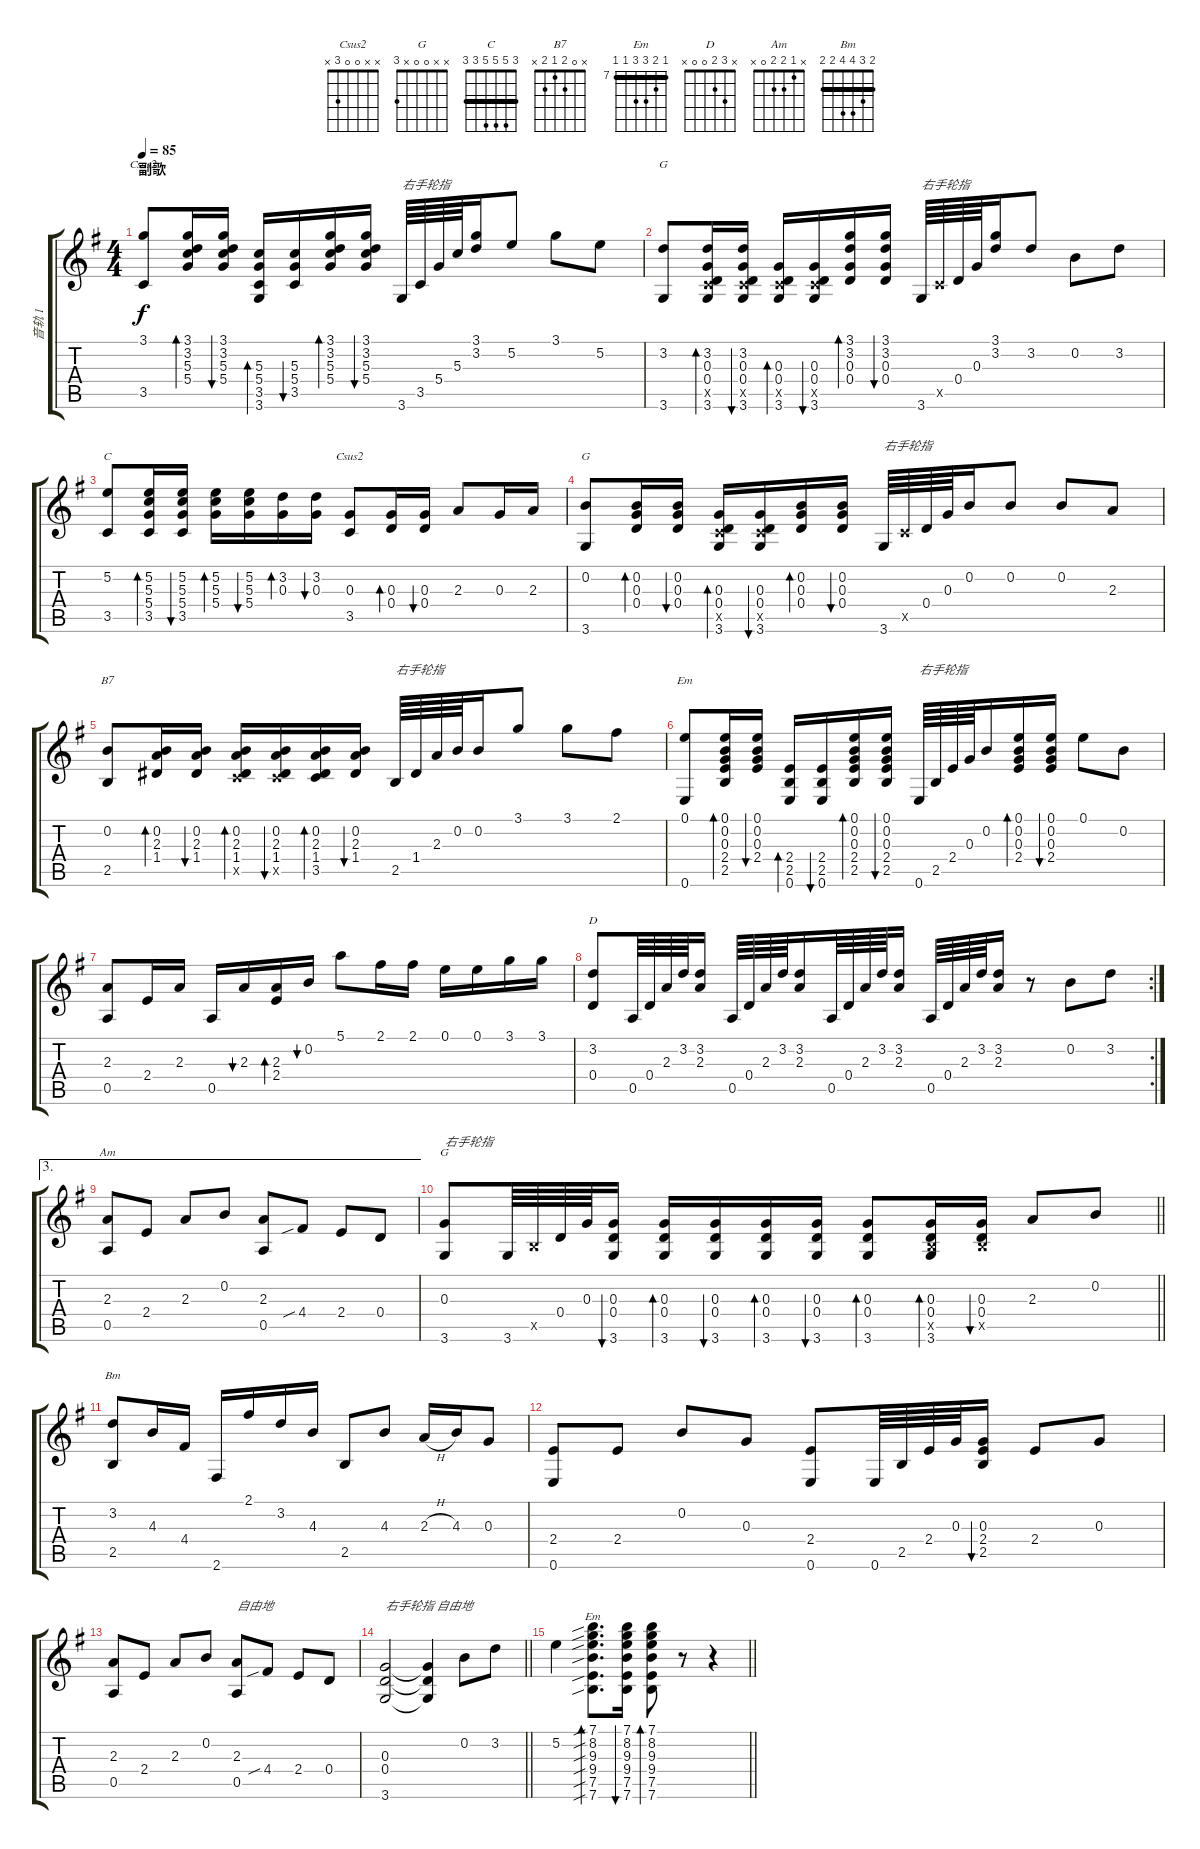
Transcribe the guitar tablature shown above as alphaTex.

\track ("音轨 1" "音轨 1") {instrument acousticguitarsteel}
\staff {score tabs}
\tuning (E4 B3 G3 D3 A2 E2) {hide}
\chord ("Csus2" 3 3 5 5 3 3) {barre 3}
\chord ("G" 3 3 0 0 x 3)
\chord ("C" 3 5 5 5 3 3) {barre 3}
\chord ("Csus2" x x 0 0 3 x)
\chord ("G" x 0 0 0 x 3)
\chord ("B7" x 0 2 1 2 x)
\chord ("Em" 0 0 0 2 2 0)
\chord ("D" x 3 2 0 0 x)
\chord ("Am" x 1 2 2 0 x)
\chord ("G" x x 0 0 x 3)
\chord ("Bm" 2 3 4 4 2 2) {barre 2}
\chord ("Em" 7 8 9 9 7 7) {firstfret 7 barre 7}
\ts (4 4)
\section ("" "副歌")
\tempo 85
\clef g2
\ks g
(3.1 3.5).8{ch "Csus2" dy f} (3.1 3.2 5.3 5.4).16{bd 30} (3.1 3.2 5.3 5.4).16{bu 30} (5.3 5.4 3.5 3.6).16{bd 30} (5.3 5.4 3.5).16{bu 30} (3.1 3.2 5.3 5.4).16{bd 30} (3.1 3.2 5.3 5.4).16{bu 30} 3.6.64{txt "右手轮指"} 3.5.64 5.4.64 5.3.64 (3.1 3.2).16 5.2.8 3.1.8 5.2.8 |
(3.2 3.6).8{ch "G"} (3.2 0.3 0.4 3.5{x} 3.6).16{bd 30} (3.2 0.3 0.4 3.5{x} 3.6).16{bu 30} (0.3 0.4 3.5{x} 3.6).16{bd 30} (0.3 0.4 3.5{x} 3.6).16{bu 30} (3.1 3.2 0.3 0.4).16{bd 30} (3.1 3.2 0.3 0.4).16{bu 30} 3.6.64{txt "右手轮指"} 3.5{x}.64 0.4.64 0.3.64 (3.1 3.2).16 3.2.8 0.2.8 3.2.8 |
(5.2 3.5).8{ch "C"} (5.2 5.3 5.4 3.5).16{bd 30} (5.2 5.3 5.4 3.5).16{bu 30} (5.2 5.3 5.4).16{bd 30} (5.2 5.3 5.4).16{bu 30} (3.2 0.3).16{bd 30} (3.2 0.3).16{bu 30} (0.3 3.5).8{ch "Csus2"} (0.3 0.4).16{bd 30} (0.3 0.4).16{bu 30} 2.3.8 0.3.16 2.3.16 |
(0.2 3.6).8{ch "G"} (0.2 0.3 0.4).16{bd 30} (0.2 0.3 0.4).16{bu 30} (0.3 0.4 3.5{x} 3.6).16{bd 30} (0.3 0.4 3.5{x} 3.6).16{bu 30} (0.2 0.3 0.4).16{bd 30} (0.2 0.3 0.4).16{bu 30} 3.6.64{txt "右手轮指"} 3.5{x}.64 0.4.64 0.3.64 0.2.16 0.2.8 0.2.8 2.3.8 |
(0.2 2.5).8{ch "B7"} (0.2 2.3 1.4).16{bd 30} (0.2 2.3 1.4).16{bu 30} (0.2 2.3 1.4 3.5{x}).16{bd 30} (0.2 2.3 1.4 3.5{x}).16{bu 30} (0.2 2.3 1.4 3.5).16{bd 30} (0.2 2.3 1.4).16{bu 30} 2.5.64{txt "右手轮指"} 1.4.64 2.3.64 0.2.64 0.2.16 3.1.8 3.1.8 2.1.8 |
(0.1 0.6).8{ch "Em"} (0.1 0.2 0.3 2.4 2.5).16{bd 30} (0.1 0.2 0.3 2.4).16{bu 30} (2.4 2.5 0.6).16{bd 30} (2.4 2.5 0.6).16{bu 30} (0.1 0.2 0.3 2.4 2.5).16{bd 30} (0.1 0.2 0.3 2.4 2.5).16{bu 30} 0.6.64{txt "右手轮指"} 2.5.64 2.4.64 0.3.64 0.2.16 (0.1 0.2 0.3 2.4).16{bd 30} (0.1 0.2 0.3 2.4).16{bu 30} 0.1.8 0.2.8 |
(2.3 0.5).8 2.4.16 2.3.16 0.5.16 2.3.16{bu 30} (2.3 2.4).16{bd 30} 0.2.16{bu 30} 5.1.8 2.1.16 2.1.16 0.1.16 0.1.16 3.1.16 3.1.16 |
\rc 2
(3.2 0.4).8{ch "D"} 0.5.64 0.4.64 2.3.64 3.2.64 (3.2 2.3).16 0.5.64 0.4.64 2.3.64 3.2.64 (3.2 2.3).16 0.5.64 0.4.64 2.3.64 3.2.64 (3.2 2.3).16 0.5.64 0.4.64 2.3.64 3.2.64 (3.2 2.3).16 r.8 0.2.8 3.2.8 |
\ae 3
(2.3 0.5).8{ch "Am"} 2.4.8 2.3.8 0.2.8 (2.3 0.5).8 4.4{sib}.8 2.4.8 0.4.8 |
\barLineRight lightlight
(0.3 3.6).8{ch "G" txt "右手轮指"} 3.6.64 2.5{x}.64 0.4.64 0.3.64 (0.3 0.4 3.6).16{bu 30} (0.3 0.4 3.6).16{bd 30} (0.3 0.4 3.6).16{bu 30} (0.3 0.4 3.6).16{bd 30} (0.3 0.4 3.6).16{bu 30} (0.3 0.4 3.6).8{bd 30} (0.3 0.4 2.5{x} 3.6).16{bd 30} (0.3 0.4 2.5{x}).16{bu 30} 2.3.8 0.2.8 |
(3.2 2.5).8{ch "Bm"} 4.3.16 4.4.16 2.6.16 2.1.16 3.2.16 4.3.16 2.5.8 4.3.8 2.3{h}.16 4.3.16 0.3.8 |
(2.4 0.6).8 2.4.8 0.2.8 0.3.8 (2.4 0.6).8 0.6.64 2.5.64 2.4.64 0.3.64 (0.3 2.4 2.5).16{bu 30} 2.4.8 0.3.8 |
(2.3 0.5).8 2.4.8 2.3.8 0.2.8 (2.3 0.5).8{txt "自由地"} 4.4{sib}.8 2.4.8 0.4.8 |
\barLineRight lightlight
(0.3 0.4 3.6).2{txt "右手轮指 自由地"} (0.3{t} 0.4{t} 3.6{t}).4 0.2.8 3.2.8 |
\barLineRight lightlight
5.2.4 (7.1{sib} 8.2{sib} 9.3{sib} 9.4{sib} 7.5{sib} 7.6{sib}).8{d bd 30 ch "Em"} (7.1 8.2 9.3 9.4 7.5 7.6).16{bu 30} (7.1 8.2 9.3 9.4 7.5 7.6).8{bd 30} r.8 r.4
